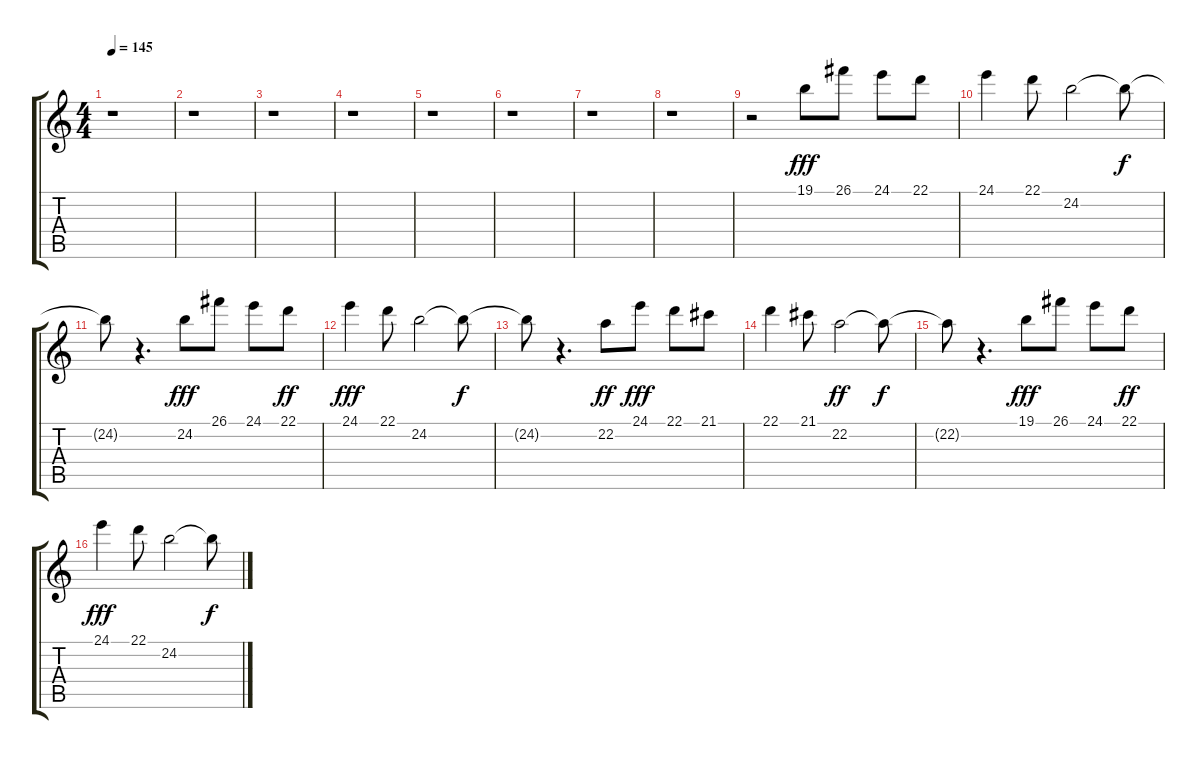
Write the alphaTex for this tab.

\track "" {instrument lead2sawtooth}
\staff {score tabs}
\tuning (E4 B3 G3 D3 A2 E2) {hide}
\ts (4 4)
\tempo 145
\clef g2
\ks c
r.1{dy f} |
r.1 |
r.1 |
r.1 |
r.1 |
r.1 |
r.1 |
r.1 |
r.2 19.1.8{dy fff} 26.1.8 24.1.8 22.1.8 |
24.1.4 22.1.8 24.2.2 24.2{t}.8{dy f} |
24.2{t}.8 r.4{d} 24.2.8{dy fff} 26.1.8 24.1.8 22.1.8{dy ff} |
24.1.4{dy fff} 22.1.8 24.2.2 24.2{t}.8{dy f} |
24.2{t}.8 r.4{d} 22.2.8{dy ff} 24.1.8{dy fff} 22.1.8 21.1.8 |
22.1.4 21.1.8 22.2.2{dy ff} 22.2{t}.8{dy f} |
22.2{t}.8 r.4{d} 19.1.8{dy fff} 26.1.8 24.1.8 22.1.8{dy ff} |
24.1.4{dy fff} 22.1.8 24.2.2 24.2{t}.8{dy f}
